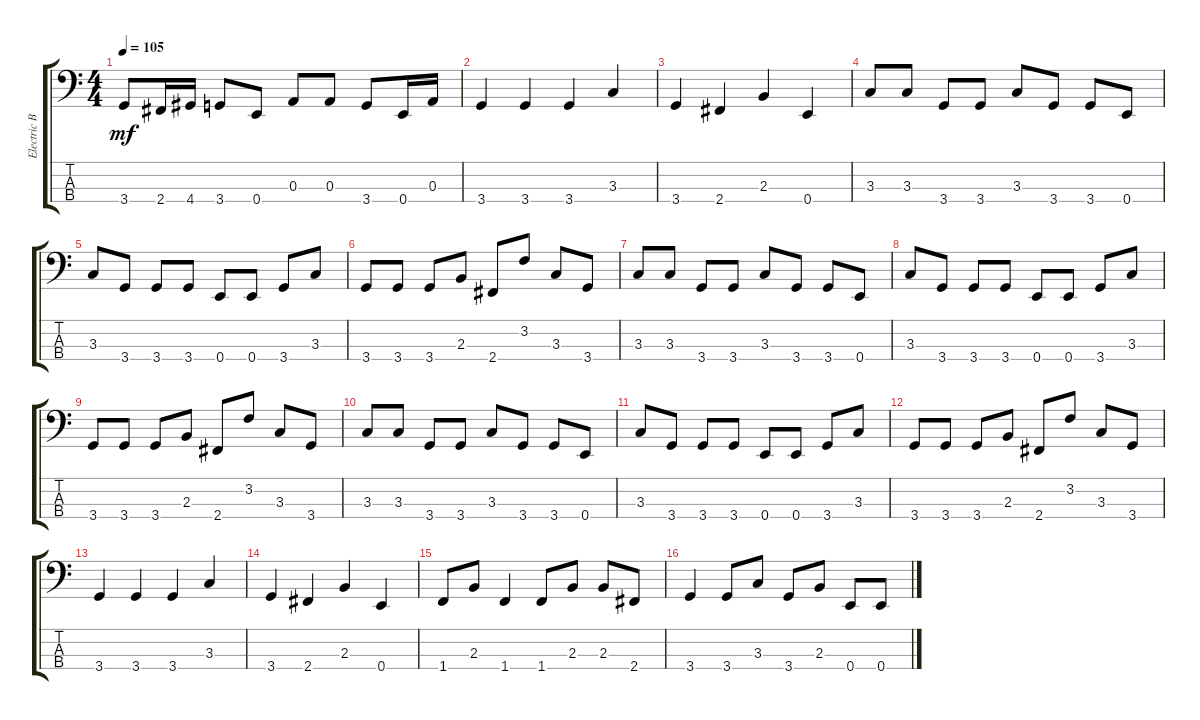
\track ("Electric Bass" "Electric B") {instrument electricbassfinger}
\staff {score tabs}
\tuning (G2 D2 A1 E1) {hide}
\ts (4 4)
\tempo 105
\clef f4
\ks c
3.4.8{dy mf} 2.4.16 4.4.16 3.4.8 0.4.8 0.3.8 0.3.8 3.4.8 0.4.16 0.3.16 |
3.4.4 3.4.4 3.4.4 3.3.4 |
3.4.4 2.4.4 2.3.4 0.4.4 |
3.3.8 3.3.8 3.4.8 3.4.8 3.3.8 3.4.8 3.4.8 0.4.8 |
3.3.8 3.4.8 3.4.8 3.4.8 0.4.8 0.4.8 3.4.8 3.3.8 |
3.4.8 3.4.8 3.4.8 2.3.8 2.4.8 3.2.8 3.3.8 3.4.8 |
3.3.8 3.3.8 3.4.8 3.4.8 3.3.8 3.4.8 3.4.8 0.4.8 |
3.3.8 3.4.8 3.4.8 3.4.8 0.4.8 0.4.8 3.4.8 3.3.8 |
3.4.8 3.4.8 3.4.8 2.3.8 2.4.8 3.2.8 3.3.8 3.4.8 |
3.3.8 3.3.8 3.4.8 3.4.8 3.3.8 3.4.8 3.4.8 0.4.8 |
3.3.8 3.4.8 3.4.8 3.4.8 0.4.8 0.4.8 3.4.8 3.3.8 |
3.4.8 3.4.8 3.4.8 2.3.8 2.4.8 3.2.8 3.3.8 3.4.8 |
3.4.4 3.4.4 3.4.4 3.3.4 |
3.4.4 2.4.4 2.3.4 0.4.4 |
1.4.8 2.3.8 1.4.4 1.4.8 2.3.8 2.3.8 2.4.8 |
3.4.4 3.4.8 3.3.8 3.4.8 2.3.8 0.4.8 0.4.8
